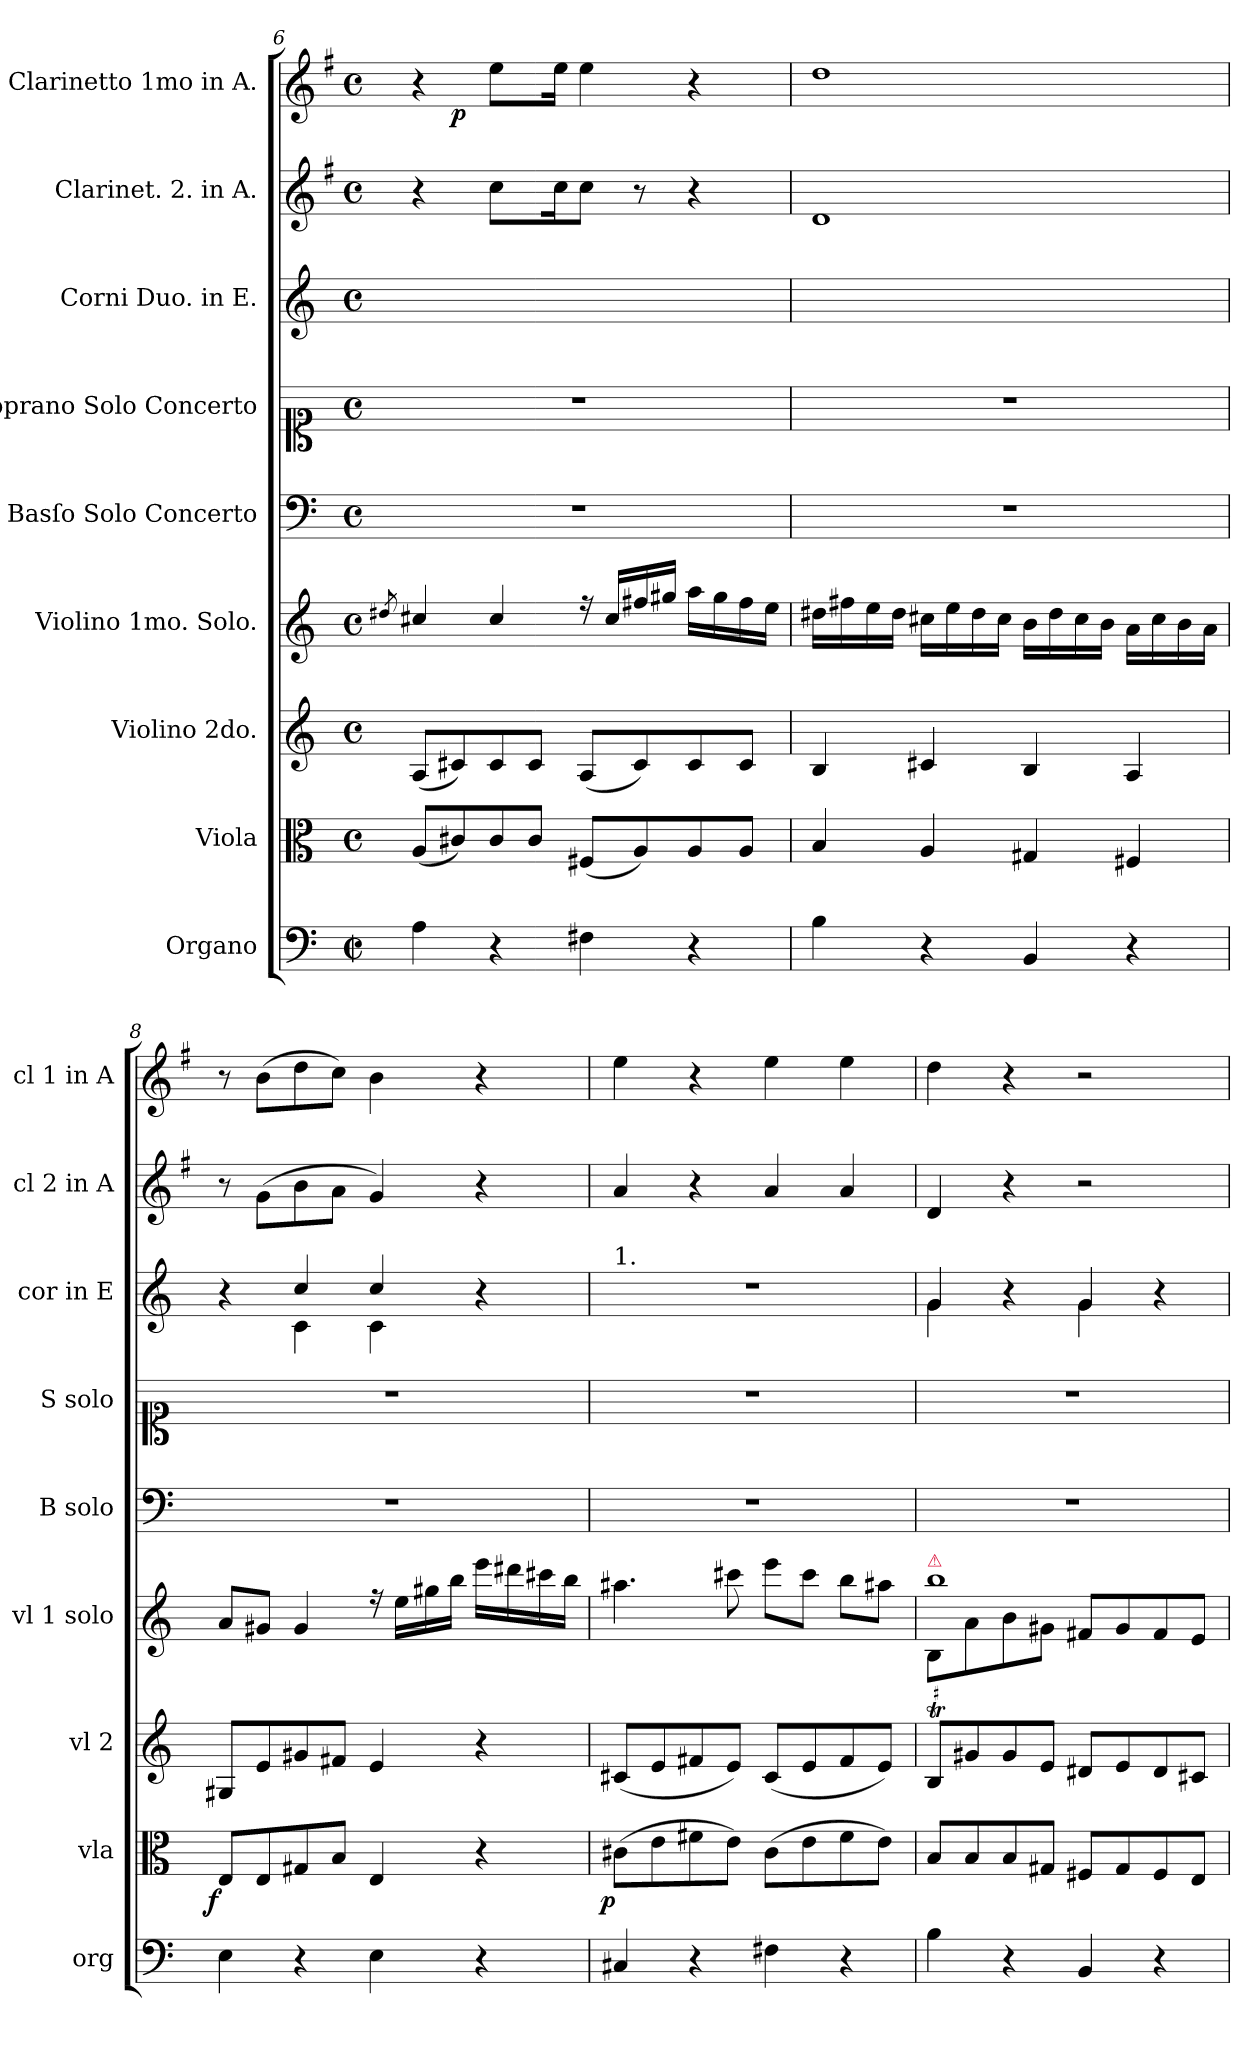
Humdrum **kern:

**kern	**kern	**dynam	**kern	**kern	**kern	**kern	**kern	**kern	**kern	**dynam
*part9	*part8	*part8	*part7	*part6	*part5	*part4	*part3	*part2	*part1	*part1
*staff9	*staff8	*staff8	*staff7	*staff6	*staff5	*staff4	*staff3	*staff2	*staff1	*staff1
*I"Organo	*I"Viola	*	*I"Violino 2do.	*I"Violino 1mo. Solo.	*I"Basſo Solo Concerto	*I"Soprano Solo Concerto	*I"Corni Duo. in E.	*I"Clarinet. 2. in A.	*I"Clarinetto 1mo in A.	*
*I'org	*I'vla	*	*I'vl 2	*I'vl 1 solo	*I'B solo	*I'S solo	*I'cor in E	*I'cl 2 in A	*I'cl 1 in A	*
*clefF4	*clefC3	*	*clefG2	*clefG2	*clefF4	*clefC1	*clefG2	*clefG2	*clefG2	*
*	*	*	*	*	*	*	*ITrd5c8	*ITrd2c3	*ITrd2c3	*
*	*	*	*	*	*	*	*k[f#c#g#d#]	*k[f#c#g#d#]	*k[f#c#g#d#]	*
*M4/4	*M4/4	*	*M4/4	*M4/4	*M4/4	*M4/4	*M4/4	*M4/4	*M4/4	*
*met(c|)	*met(c)	*	*met(c)	*met(c)	*met(c)	*met(c)	*met(c)	*met(c)	*met(c)	*
=6	=6	=6	=6	=6	=6	=6	=6	=6	=6	=6
.	.	.	.	8qdd#/	.	.	.	.	.	.
*	*	*	*	*	*	*	*	*	*^	*
4A\	(8A/L	.	(8A/L	4cc#/	1r	1r	1ryy	4r	4r	8ryy	.
.	8c#/)	.	8c#/)	.	.	.	.	.	.	2..ryy	p
!	!	!	!	!	!	!	!	!LO:N:vis=8	!LO:N:vis=8	!	!
4r	8c#/	.	8c#/	4cc#/	.	.	.	8.a\L	8.cc#\L	.	.
.	8c#/J	.	8c#/J	.	.	.	.	.	.	.	.
.	.	.	.	.	.	.	.	16a\K	16cc#\Jk	.	.
4F#\	(8F#/L	.	(8A/L	16rff	.	.	.	8a\J	4cc#\	.	.
.	.	.	.	16cc#/LL	.	.	.	.	.	.	.
.	8A/)	.	8c#/)	16ff#/	.	.	.	8r	.	.	.
.	.	.	.	16gg#/JJ	.	.	.	.	.	.	.
4r	8A/	.	8c#/	16aa\LL	.	.	.	4r	4r	.	.
.	.	.	.	16gg#\	.	.	.	.	.	.	.
.	8A/J	.	8c#/J	16ff#\	.	.	.	.	.	.	.
.	.	.	.	16ee\JJ	.	.	.	.	.	.	.
*	*	*	*	*	*	*	*	*	*v	*v	*
=7	=7	=7	=7	=7	=7	=7	=7	=7	=7	=7
4B\	4B/	.	4B/	16dd#\LL	1r	1r	1ryy	1B	1b	.
.	.	.	.	16ff#\	.	.	.	.	.	.
.	.	.	.	16ee\	.	.	.	.	.	.
.	.	.	.	16dd#\JJ	.	.	.	.	.	.
4r	4A/	.	4c#/	16cc#\LL	.	.	.	.	.	.
.	.	.	.	16ee\	.	.	.	.	.	.
.	.	.	.	16dd#\	.	.	.	.	.	.
.	.	.	.	16cc#\JJ	.	.	.	.	.	.
4BB/	4G#/	.	4B/	16b\LL	.	.	.	.	.	.
.	.	.	.	16dd#\	.	.	.	.	.	.
.	.	.	.	16cc#\	.	.	.	.	.	.
.	.	.	.	16b\JJ	.	.	.	.	.	.
4r	4F#/	.	4A/	16a\LL	.	.	.	.	.	.
.	.	.	.	16cc#\	.	.	.	.	.	.
.	.	.	.	16b\	.	.	.	.	.	.
.	.	.	.	16a\JJ	.	.	.	.	.	.
=8	=8	=8	=8	=8	=8	=8	=8	=8	=8	=8
*	*	*	*	*	*	*	*^	*	*	*
!	!	!LO:DY:b:rj	!	!	!	!	!	!	!	!	!
4E\	8E/L	f	8G#/L	8a/L	1r	1r	4r	4ryy	8r	8r	.
.	8E/	.	8e/	8g#/J	.	.	.	.	(8e\L	(8g#\L	.
4r	8G#/	.	8g#/	4g#/	.	.	4e/	4E\	8g#\	8b\	.
.	8B/J	.	8f#/J	.	.	.	.	.	8f#\J	8a\J)	.
4E\	4E/	.	4e/	16rff	.	.	4e/	4E\	4e/)	4g#\	.
.	.	.	.	16ee\LL	.	.	.	.	.	.	.
.	.	.	.	16gg#\	.	.	.	.	.	.	.
.	.	.	.	16bb\JJ	.	.	.	.	.	.	.
4r	4r	.	4r	16eee\LL	.	.	4r	4ryy	4r	4r	.
.	.	.	.	16ddd#\	.	.	.	.	.	.	.
.	.	.	.	16ccc#\	.	.	.	.	.	.	.
.	.	.	.	16bb\JJ	.	.	.	.	.	.	.
*	*	*	*	*	*	*	*v	*v	*	*	*
=9	=9	=9	=9	=9	=9	=9	=9	=9	=9	=9
!	!	!	!	!	!	!	!LO:TX:a:t=1.	!	!	!
!	!	!LO:DY:b:rj	!	!	!	!	!	!	!	!
4C#/	(8c#\L	p	(8c#/L	4.aa#X\	1r	1r	1r	4f#/	4cc#\	.
.	8e\	.	8e/	.	.	.	.	.	.	.
4r	8f#\	.	8f#/	.	.	.	.	4r	4r	.
.	8e\J)	.	8e/J)	8ccc#\	.	.	.	.	.	.
4F#\	(8c#\L	.	(8c#/L	8eee\L	.	.	.	4f#/	4cc#\	.
.	8e\	.	8e/	8ccc#\J	.	.	.	.	.	.
4r	8f#\	.	8f#/	8bb\L	.	.	.	4f#/	4cc#\	.
.	8e\J)	.	8e/J)	8aa#X\J	.	.	.	.	.	.
=10	=10	=10	=10	=10	=10	=10	=10	=10	=10	=10
*	*	*	*	*^	*	*	*^	*	*	*
!	!	!	!	!LO:TX:a:color=crimson:t=⚠	!	!	!	!	!	!	!	!
4B\	8B/L	.	8B/L	8B!/L	1bbT	1r	1r	4B/	4B\	4B/	4b\	.
.	8B/	.	8g#/	8a!\	.	.	.	.	.	.	.	.
4r	8B/	.	8g#/	8b!\	.	.	.	4r	4ryy	4r	4r	.
.	8G#/J	.	8e/J	8g#!\J	.	.	.	.	.	.	.	.
4BB/	8F#/L	.	8d#/L	8f#!/L	.	.	.	4B/	4B\	2r	2r	.
.	8G#/	.	8e/	8g#!/	.	.	.	.	.	.	.	.
4r	8F#/	.	8d#/	8f#!/	.	.	.	4r	4ryy	.	.	.
.	8E/J	.	8c#/J	8e!/J	.	.	.	.	.	.	.	.
*	*	*	*	*v	*v	*	*	*v	*v	*	*	*
=	=	=	=	=	=	=	=	=	=	=
*-	*-	*-	*-	*-	*-	*-	*-	*-	*-	*-
